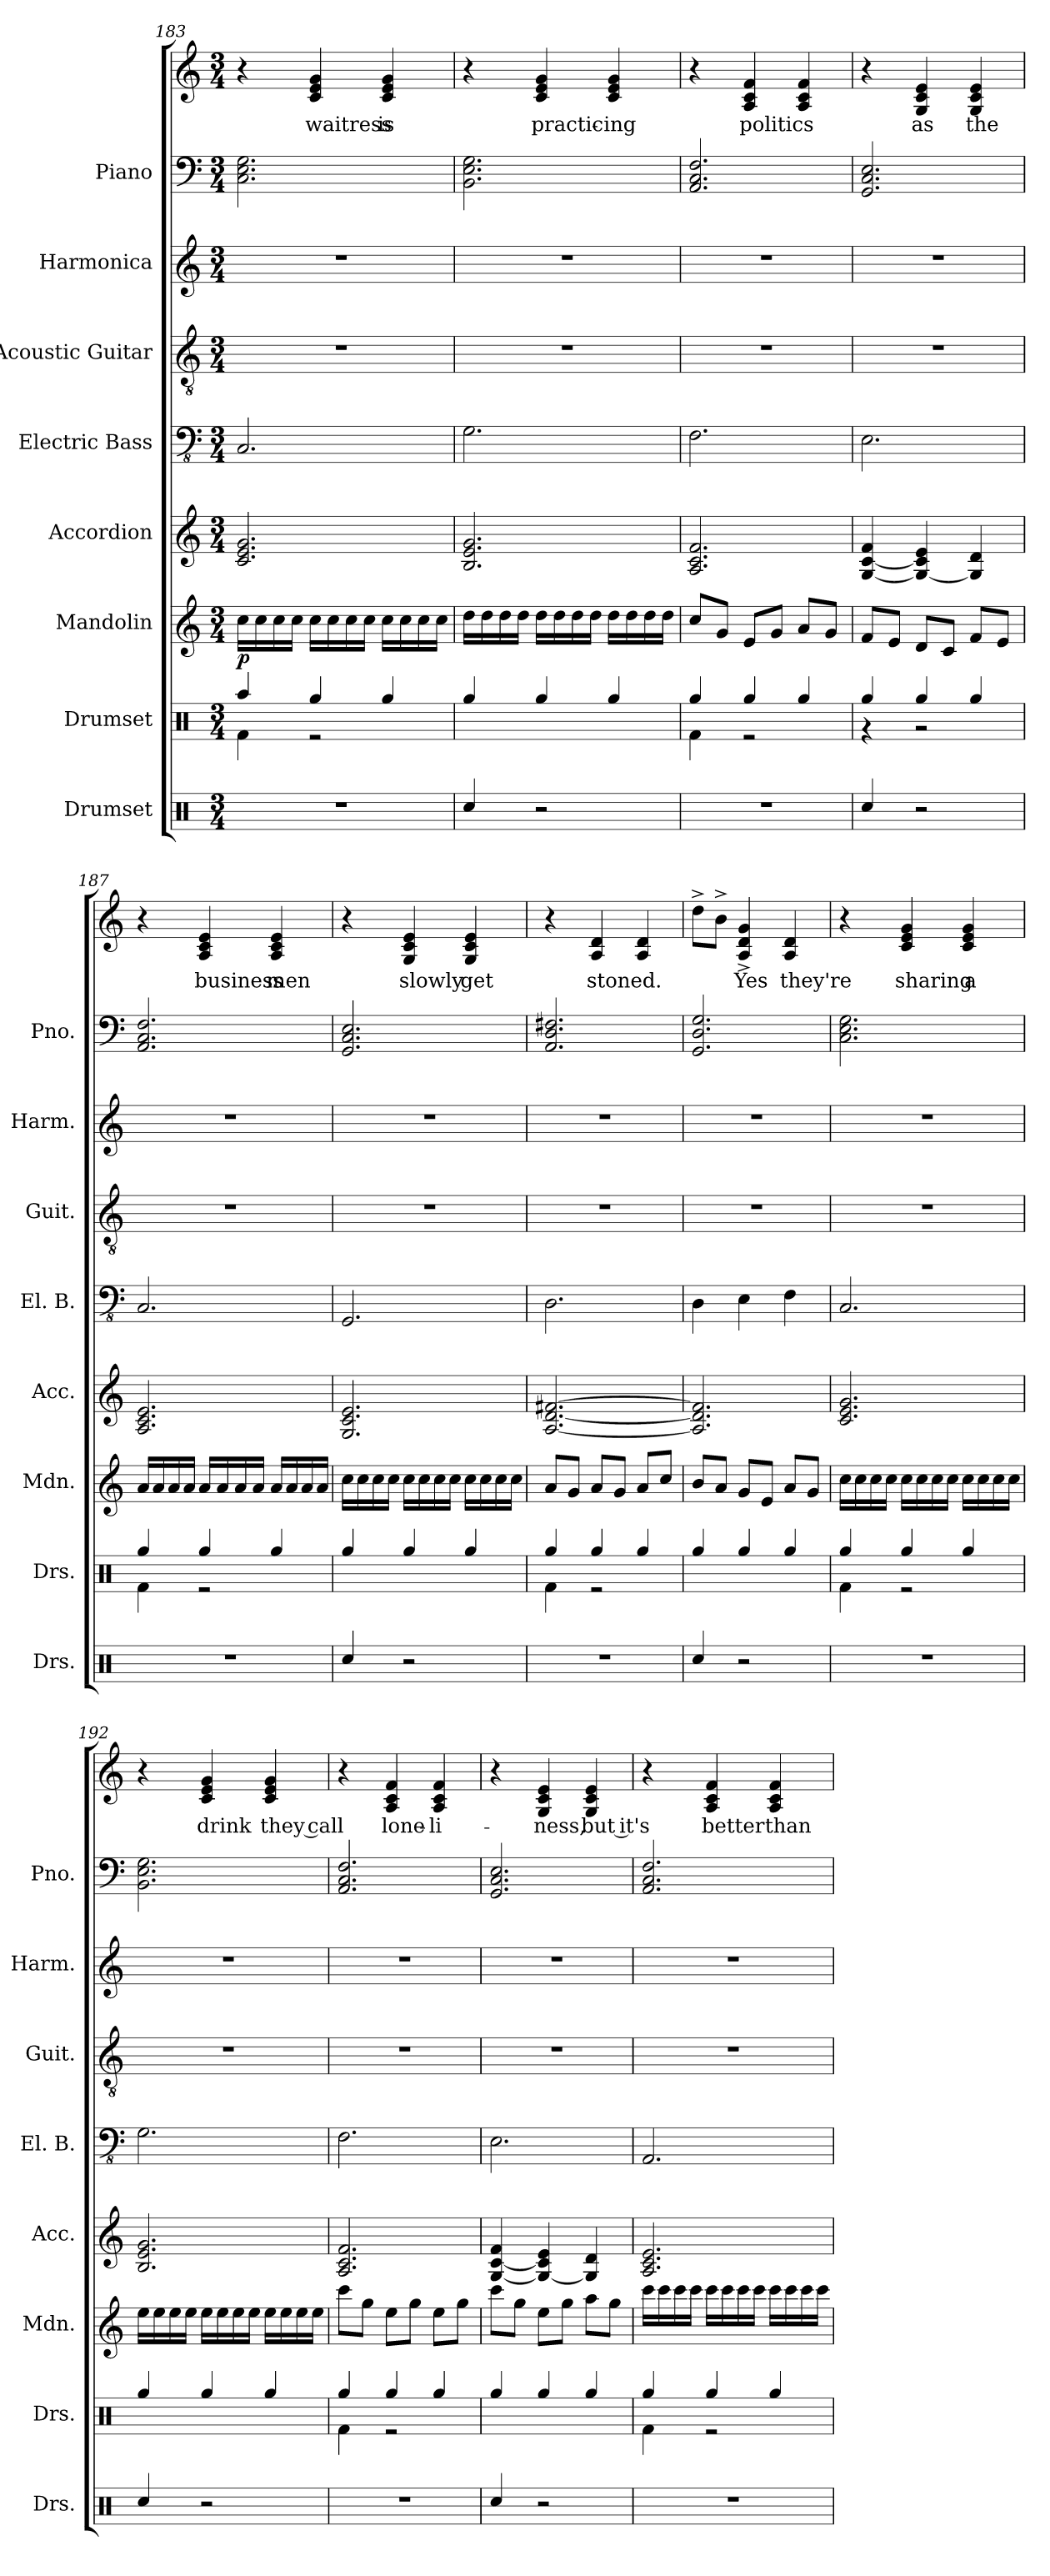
**kern	**kern	**kern	**dynam	**kern	**kern	**kern	**kern	**kern	**kern	**text
*part8	*part7	*part6	*part6	*part5	*part4	*part3	*part2	*part1	*part1	*part1
*staff9	*staff8	*staff7	*staff7	*staff6	*staff5	*staff4	*staff3	*staff2	*staff1	*staff1
*I"Drumset	*I"Drumset	*I"Mandolin	*	*I"Accordion	*I"Electric Bass	*I"Acoustic Guitar	*I"Harmonica	*I"Piano	*	*
*I'Drs.	*I'Drs.	*I'Mdn.	*	*I'Acc.	*I'El. B.	*I'Guit.	*I'Harm.	*I'Pno.	*	*
*clefX	*clefX	*clefG2	*	*clefG2	*clefFv4	*clefGv2	*clefG2	*clefF4	*clefG2	*
*k[]	*k[]	*k[]	*	*k[]	*k[]	*k[]	*k[]	*k[]	*k[]	*
*M3/4	*M3/4	*M3/4	*	*M3/4	*M3/4	*M3/4	*M3/4	*M3/4	*M3/4	*
=183	=183	=183	=183	=183	=183	=183	=183	=183	=183	=183
*	*^	*	*	*	*	*	*	*	*	*
!	!	!	!	!LO:DY:b	!	!	!	!	!	!	!
2.r	4Raa/	4Rf\	16cc\LL	p	2.c/ 2.e/ 2.g/	2.CC/	2.r	2.r	2.C\ 2.E\ 2.G\	4r	.
.	.	.	16cc\	.	.	.	.	.	.	.	.
.	.	.	16cc\	.	.	.	.	.	.	.	.
.	.	.	16cc\JJ	.	.	.	.	.	.	.	.
.	4Rgg/	2r	16cc\LL	.	.	.	.	.	.	4c/ 4e/ 4g/	waitress
.	.	.	16cc\	.	.	.	.	.	.	.	.
.	.	.	16cc\	.	.	.	.	.	.	.	.
.	.	.	16cc\JJ	.	.	.	.	.	.	.	.
.	4Rgg/	.	16cc\LL	.	.	.	.	.	.	4c/ 4e/ 4g/	is
.	.	.	16cc\	.	.	.	.	.	.	.	.
.	.	.	16cc\	.	.	.	.	.	.	.	.
.	.	.	16cc\JJ	.	.	.	.	.	.	.	.
*	*v	*v	*	*	*	*	*	*	*	*	*
=184	=184	=184	=184	=184	=184	=184	=184	=184	=184	=184
4Rcc/	4Rgg/	16dd\LL	.	2.B/ 2.e/ 2.g/	2.GG\	2.r	2.r	2.BB\ 2.E\ 2.G\	4r	.
.	.	16dd\	.	.	.	.	.	.	.	.
.	.	16dd\	.	.	.	.	.	.	.	.
.	.	16dd\JJ	.	.	.	.	.	.	.	.
2r	4Rgg/	16dd\LL	.	.	.	.	.	.	4c/ 4e/ 4g/	practic-
.	.	16dd\	.	.	.	.	.	.	.	.
.	.	16dd\	.	.	.	.	.	.	.	.
.	.	16dd\JJ	.	.	.	.	.	.	.	.
.	4Rgg/	16dd\LL	.	.	.	.	.	.	4c/ 4e/ 4g/	-ing
.	.	16dd\	.	.	.	.	.	.	.	.
.	.	16dd\	.	.	.	.	.	.	.	.
.	.	16dd\JJ	.	.	.	.	.	.	.	.
!!LO:PB:g=z
=185	=185	=185	=185	=185	=185	=185	=185	=185	=185	=185
*	*^	*	*	*	*	*	*	*	*	*
2.r	4Rgg/	4Rf\	8cc/L	.	2.A/ 2.c/ 2.f/	2.FF\	2.r	2.r	2.AA/ 2.C/ 2.F/	4r	.
.	.	.	8g/J	.	.	.	.	.	.	.	.
.	4Rgg/	2r	8e/L	.	.	.	.	.	.	4A/ 4c/ 4f/	politics
.	.	.	8g/J	.	.	.	.	.	.	.	.
.	4Rgg/	.	8a/L	.	.	.	.	.	.	4A/ 4c/ 4f/	.
.	.	.	8g/J	.	.	.	.	.	.	.	.
=186	=186	=186	=186	=186	=186	=186	=186	=186	=186	=186	=186
4Rcc/	4Rgg/	4r	8f/L	.	[4G/ [4c/ 4f/	2.EE\	2.r	2.r	2.GG/ 2.C/ 2.E/	4r	.
.	.	.	8e/J	.	.	.	.	.	.	.	.
2r	4Rgg/	2r	8d/L	.	4G/_ 4c/] 4e/	.	.	.	.	4G/ 4c/ 4e/	as
.	.	.	8c/J	.	.	.	.	.	.	.	.
.	4Rgg/	.	8f/L	.	4G/] 4d/	.	.	.	.	4G/ 4c/ 4e/	the
.	.	.	8e/J	.	.	.	.	.	.	.	.
=187	=187	=187	=187	=187	=187	=187	=187	=187	=187	=187	=187
2.r	4Rgg/	4Rf\	16a/LL	.	2.A/ 2.c/ 2.e/	2.CC/	2.r	2.r	2.AA/ 2.C/ 2.F/	4r	.
.	.	.	16a/	.	.	.	.	.	.	.	.
.	.	.	16a/	.	.	.	.	.	.	.	.
.	.	.	16a/JJ	.	.	.	.	.	.	.	.
.	4Rgg/	2r	16a/LL	.	.	.	.	.	.	4A/ 4c/ 4e/	business
.	.	.	16a/	.	.	.	.	.	.	.	.
.	.	.	16a/	.	.	.	.	.	.	.	.
.	.	.	16a/JJ	.	.	.	.	.	.	.	.
.	4Rgg/	.	16a/LL	.	.	.	.	.	.	4A/ 4c/ 4e/	men
.	.	.	16a/	.	.	.	.	.	.	.	.
.	.	.	16a/	.	.	.	.	.	.	.	.
.	.	.	16a/JJ	.	.	.	.	.	.	.	.
*	*v	*v	*	*	*	*	*	*	*	*	*
=188	=188	=188	=188	=188	=188	=188	=188	=188	=188	=188
4Rcc/	4Rgg/	16cc\LL	.	2.G/ 2.c/ 2.e/	2.GGG/	2.r	2.r	2.GG/ 2.C/ 2.E/	4r	.
.	.	16cc\	.	.	.	.	.	.	.	.
.	.	16cc\	.	.	.	.	.	.	.	.
.	.	16cc\JJ	.	.	.	.	.	.	.	.
2r	4Rgg/	16cc\LL	.	.	.	.	.	.	4G/ 4c/ 4e/	slowly
.	.	16cc\	.	.	.	.	.	.	.	.
.	.	16cc\	.	.	.	.	.	.	.	.
.	.	16cc\JJ	.	.	.	.	.	.	.	.
.	4Rgg/	16cc\LL	.	.	.	.	.	.	4G/ 4c/ 4e/	get
.	.	16cc\	.	.	.	.	.	.	.	.
.	.	16cc\	.	.	.	.	.	.	.	.
.	.	16cc\JJ	.	.	.	.	.	.	.	.
!!LO:PB:g=z
=189	=189	=189	=189	=189	=189	=189	=189	=189	=189	=189
*	*^	*	*	*	*	*	*	*	*	*
2.r	4Rgg/	4Rf\	8a/L	.	[2.A/ [2.d/ [2.f#X/	2.DD\	2.r	2.r	2.AA/ 2.D/ 2.F#X/	4r	.
.	.	.	8g/J	.	.	.	.	.	.	.	.
.	4Rgg/	2r	8a/L	.	.	.	.	.	.	4A/ 4d/	stoned.
.	.	.	8g/J	.	.	.	.	.	.	.	.
.	4Rgg/	.	8a/L	.	.	.	.	.	.	4A/ 4d/	.
.	.	.	8cc/J	.	.	.	.	.	.	.	.
*	*v	*v	*	*	*	*	*	*	*	*	*
=190	=190	=190	=190	=190	=190	=190	=190	=190	=190	=190
4Rcc/	4Rgg/	8b/L	.	2.A/] 2.d/] 2.f#/]	4DD\	2.r	2.r	2.GG/ 2.D/ 2.G/	8dd^\L	.
.	.	8a/J	.	.	.	.	.	.	8b^\J	.
2r	4Rgg/	8g/L	.	.	4EE\	.	.	.	4A/^ 4d/^ 4g/^	Yes
.	.	8e/J	.	.	.	.	.	.	.	.
.	4Rgg/	8a/L	.	.	4FF\	.	.	.	4A/ 4d/	they're
.	.	8g/J	.	.	.	.	.	.	.	.
=191	=191	=191	=191	=191	=191	=191	=191	=191	=191	=191
*	*^	*	*	*	*	*	*	*	*	*
2.r	4Rgg/	4Rf\	16cc\LL	.	2.c/ 2.e/ 2.g/	2.CC/	2.r	2.r	2.C\ 2.E\ 2.G\	4r	.
.	.	.	16cc\	.	.	.	.	.	.	.	.
.	.	.	16cc\	.	.	.	.	.	.	.	.
.	.	.	16cc\JJ	.	.	.	.	.	.	.	.
.	4Rgg/	2r	16cc\LL	.	.	.	.	.	.	4c/ 4e/ 4g/	sharing
.	.	.	16cc\	.	.	.	.	.	.	.	.
.	.	.	16cc\	.	.	.	.	.	.	.	.
.	.	.	16cc\JJ	.	.	.	.	.	.	.	.
.	4Rgg/	.	16cc\LL	.	.	.	.	.	.	4c/ 4e/ 4g/	a
.	.	.	16cc\	.	.	.	.	.	.	.	.
.	.	.	16cc\	.	.	.	.	.	.	.	.
.	.	.	16cc\JJ	.	.	.	.	.	.	.	.
*	*v	*v	*	*	*	*	*	*	*	*	*
=192	=192	=192	=192	=192	=192	=192	=192	=192	=192	=192
4Rcc/	4Rgg/	16ee\LL	.	2.B/ 2.e/ 2.g/	2.GG\	2.r	2.r	2.BB\ 2.E\ 2.G\	4r	.
.	.	16ee\	.	.	.	.	.	.	.	.
.	.	16ee\	.	.	.	.	.	.	.	.
.	.	16ee\JJ	.	.	.	.	.	.	.	.
2r	4Rgg/	16ee\LL	.	.	.	.	.	.	4c/ 4e/ 4g/	drink
.	.	16ee\	.	.	.	.	.	.	.	.
.	.	16ee\	.	.	.	.	.	.	.	.
.	.	16ee\JJ	.	.	.	.	.	.	.	.
.	4Rgg/	16ee\LL	.	.	.	.	.	.	4c/ 4e/ 4g/	they call
.	.	16ee\	.	.	.	.	.	.	.	.
.	.	16ee\	.	.	.	.	.	.	.	.
.	.	16ee\JJ	.	.	.	.	.	.	.	.
!!LO:PB:g=z
=193	=193	=193	=193	=193	=193	=193	=193	=193	=193	=193
*	*^	*	*	*	*	*	*	*	*	*
2.r	4Rgg/	4Rf\	8ccc\L	.	2.A/ 2.c/ 2.f/	2.FF\	2.r	2.r	2.AA/ 2.C/ 2.F/	4r	.
.	.	.	8gg\J	.	.	.	.	.	.	.	.
.	4Rgg/	2r	8ee\L	.	.	.	.	.	.	4A/ 4c/ 4f/	lone-
.	.	.	8gg\J	.	.	.	.	.	.	.	.
.	4Rgg/	.	8ee\L	.	.	.	.	.	.	4A/ 4c/ 4f/	-li-
.	.	.	8gg\J	.	.	.	.	.	.	.	.
*	*v	*v	*	*	*	*	*	*	*	*	*
=194	=194	=194	=194	=194	=194	=194	=194	=194	=194	=194
4Rcc/	4Rgg/	8ccc\L	.	[4G/ [4c/ 4f/	2.EE\	2.r	2.r	2.GG/ 2.C/ 2.E/	4r	.
.	.	8gg\J	.	.	.	.	.	.	.	.
2r	4Rgg/	8ee\L	.	4G/_ 4c/] 4e/	.	.	.	.	4G/ 4c/ 4e/	-ness,
.	.	8gg\J	.	.	.	.	.	.	.	.
.	4Rgg/	8aa\L	.	4G/] 4d/	.	.	.	.	4G/ 4c/ 4e/	but it's
.	.	8gg\J	.	.	.	.	.	.	.	.
=195	=195	=195	=195	=195	=195	=195	=195	=195	=195	=195
*	*^	*	*	*	*	*	*	*	*	*
2.r	4Rgg/	4Rf\	16ccc\LL	.	2.A/ 2.c/ 2.e/	2.AAA/	2.r	2.r	2.AA/ 2.C/ 2.F/	4r	.
.	.	.	16ccc\	.	.	.	.	.	.	.	.
.	.	.	16ccc\	.	.	.	.	.	.	.	.
.	.	.	16ccc\JJ	.	.	.	.	.	.	.	.
.	4Rgg/	2r	16ccc\LL	.	.	.	.	.	.	4A/ 4c/ 4f/	better
.	.	.	16ccc\	.	.	.	.	.	.	.	.
.	.	.	16ccc\	.	.	.	.	.	.	.	.
.	.	.	16ccc\JJ	.	.	.	.	.	.	.	.
.	4Rgg/	.	16ccc\LL	.	.	.	.	.	.	4A/ 4c/ 4f/	than
.	.	.	16ccc\	.	.	.	.	.	.	.	.
.	.	.	16ccc\	.	.	.	.	.	.	.	.
.	.	.	16ccc\JJ	.	.	.	.	.	.	.	.
*	*v	*v	*	*	*	*	*	*	*	*	*
=	=	=	=	=	=	=	=	=	=	=
*-	*-	*-	*-	*-	*-	*-	*-	*-	*-	*-
